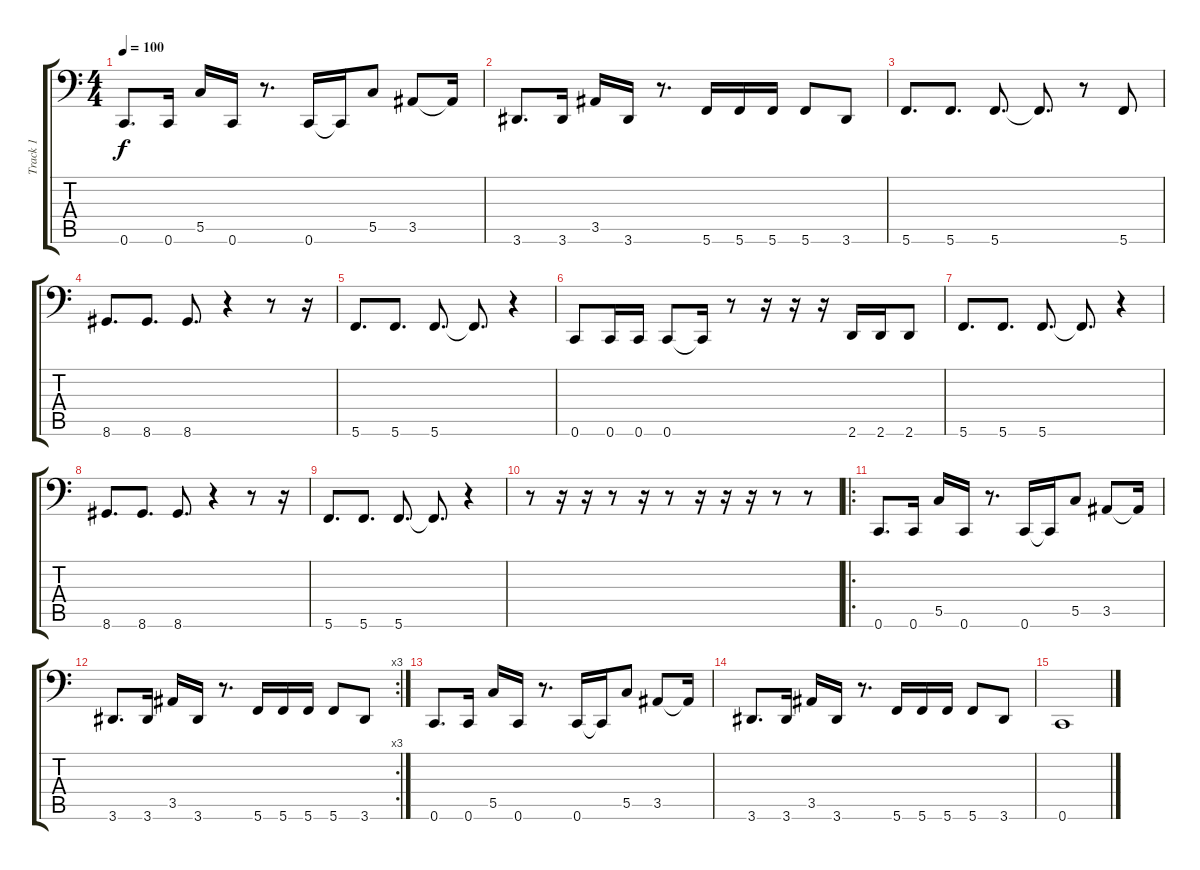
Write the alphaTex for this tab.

\track ("Track 1" "Track 1") {instrument electricbassfinger}
\staff {score tabs}
\tuning (D3 A2 F2 C2 G1 C1) {hide}
\ts (4 4)
\tempo 100
\clef f4
\ks c
0.6.8{d dy f} 0.6.16 5.5.16 0.6.16 r.8{d} 0.6.16 0.6{t}.16 5.5.8 3.5.8 3.5{t}.16 |
3.6.8{d} 3.6.16 3.5.16 3.6.16 r.8{d} 5.6.16 5.6.16 5.6.16 5.6.8 3.6.8 |
5.6.8{d} 5.6.8{d} 5.6.8{d} 5.6{t}.8{d} r.8 5.6.8 |
8.6.8{d} 8.6.8{d} 8.6.8{d} r.4 r.8 r.16 |
5.6.8{d} 5.6.8{d} 5.6.8{d} 5.6{t}.8{d} r.4 |
0.6.8 0.6.16 0.6.16 0.6.8 0.6{t}.16 r.8 r.16 r.16 r.16 2.6.16 2.6.16 2.6.8 |
5.6.8{d} 5.6.8{d} 5.6.8{d} 5.6{t}.8{d} r.4 |
8.6.8{d} 8.6.8{d} 8.6.8{d} r.4 r.8 r.16 |
5.6.8{d} 5.6.8{d} 5.6.8{d} 5.6{t}.8{d} r.4 |
r.8 r.16 r.16 r.8 r.16 r.8 r.16 r.16 r.16 r.8 r.8 |
\ro
0.6.8{d} 0.6.16 5.5.16 0.6.16 r.8{d} 0.6.16 0.6{t}.16 5.5.8 3.5.8 3.5{t}.16 |
\rc 3
3.6.8{d} 3.6.16 3.5.16 3.6.16 r.8{d} 5.6.16 5.6.16 5.6.16 5.6.8 3.6.8 |
0.6.8{d} 0.6.16 5.5.16 0.6.16 r.8{d} 0.6.16 0.6{t}.16 5.5.8 3.5.8 3.5{t}.16 |
3.6.8{d} 3.6.16 3.5.16 3.6.16 r.8{d} 5.6.16 5.6.16 5.6.16 5.6.8 3.6.8 |
0.6.1
